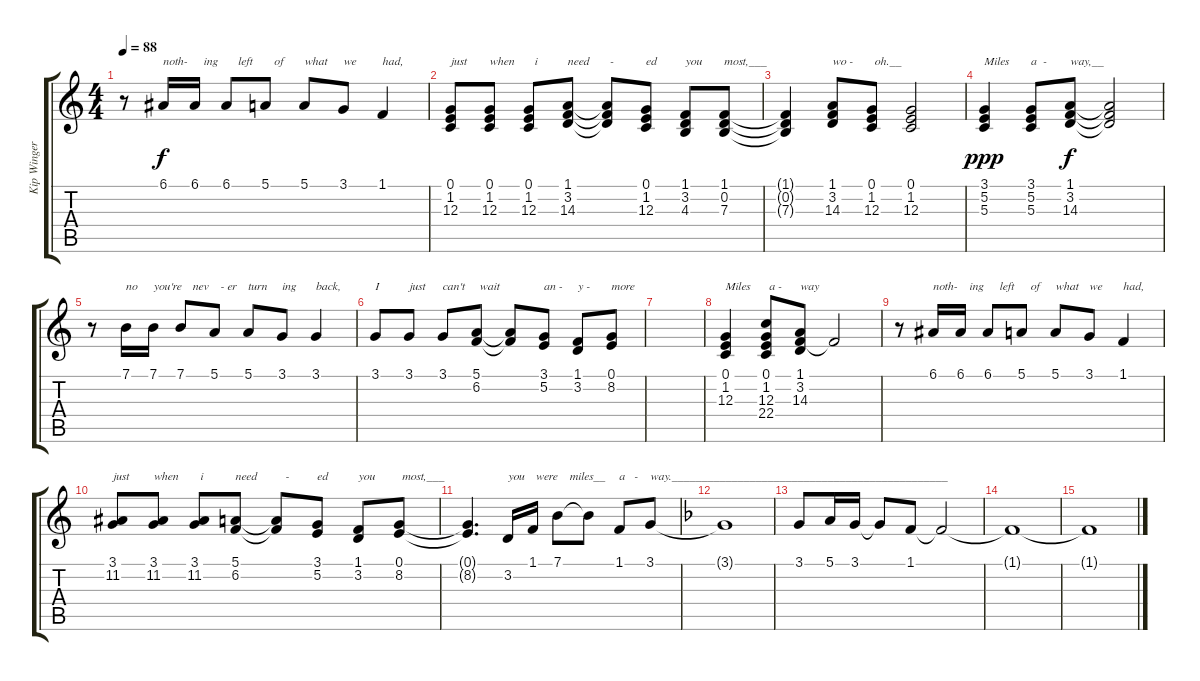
\track ("Kip Winger(Vocals)" "Kip Winger") {instrument lead1square}
\staff {score tabs}
\tuning (E4 B3 G3 D3 A2 E2) {hide}
\ts (4 4)
\tempo 88
\clef g2
\ks c
r.8{dy f} 6.1.16{txt "noth-"} 6.1.16{txt "   ing"} 6.1.8{txt "    left"} 5.1.8{txt "   of"} 5.1.8{txt "what"} 3.1.8{txt "we"} 1.1.4{txt "had,"} |
(0.1 1.2 12.3).8{txt "just"} (0.1 1.2 12.3).8{txt "when"} (0.1 1.2 12.3).8{txt "  i"} (1.1 3.2 14.3).8{txt "need"} (1.1{t} 3.2{t} 14.3{t}).8{txt " -"} (0.1 1.2 12.3).8{txt "ed"} (1.1 3.2 4.3).8{txt "you"} (1.1 0.2 7.3).8{txt "most,___"} |
(1.1{t} 0.2{t} 7.3{t}).4 (1.1 3.2 14.3).8{txt "wo -"} (0.1 1.2 12.3).8{txt " oh.__"} (0.1 1.2 12.3).2 |
(3.1 5.2 5.3).4{txt "Miles" dy ppp} (3.1 5.2 5.3).8{txt "a  -"} (1.1 3.2 14.3).8{txt "way,__" dy f} (1.1{t} 3.2{t} 14.3{t}).2 |
r.8 7.1.16{txt "no"} 7.1.16{txt "you're"} 7.1.8{txt "    nev"} 5.1.8{txt "  - er"} 5.1.8{txt "turn"} 3.1.8{txt "ing"} 3.1.4{txt "back,"} |
3.1.8{txt "I"} 3.1.8{txt "just"} 3.1.8{txt "can't"} (5.1 6.2).8{txt " wait"} (5.1{t} 6.2{t}).8 (3.1 5.2).8{txt "an -"} (1.1 3.2).8{txt "y -"} (0.1 8.2).8{txt "more"} |
|
(0.1 1.2 12.3).4{txt "Miles"} (0.1 1.2 12.3 22.4).8{txt " a -"} (1.1 3.2 14.3).8{txt "way"} 1.1{t}.2 |
r.8 6.1.16{txt "noth-"} 6.1.16{txt "   ing"} 6.1.8{txt "    left"} 5.1.8{txt "   of"} 5.1.8{txt "what"} 3.1.8{txt "we"} 1.1.4{txt "had,"} |
(3.1 11.2).8{txt "just"} (3.1 11.2).8{txt "when"} (3.1 11.2).8{txt "  i"} (5.1 6.2).8{txt "need"} (5.1{t} 6.2{t}).8{txt "   -"} (3.1 5.2).8{txt "ed"} (1.1 3.2).8{txt "you"} (0.1 8.2).8{txt " most,___"} |
(0.1{t} 8.2{t}).4{d} 3.2.16{txt "you"} 1.1.16{txt " were"} 7.1.8{txt "    miles__"} 7.1{t}.8 1.1.8{txt "a   -"} 3.1.8{txt "way.______________________________________________"} |
\ks f
3.1{t}.1 |
3.1.8{volume 0} 5.1.16 3.1.16 3.1{t}.8 1.1.8 1.1{t}.2 |
1.1{t}.1 |
1.1{t}.1
